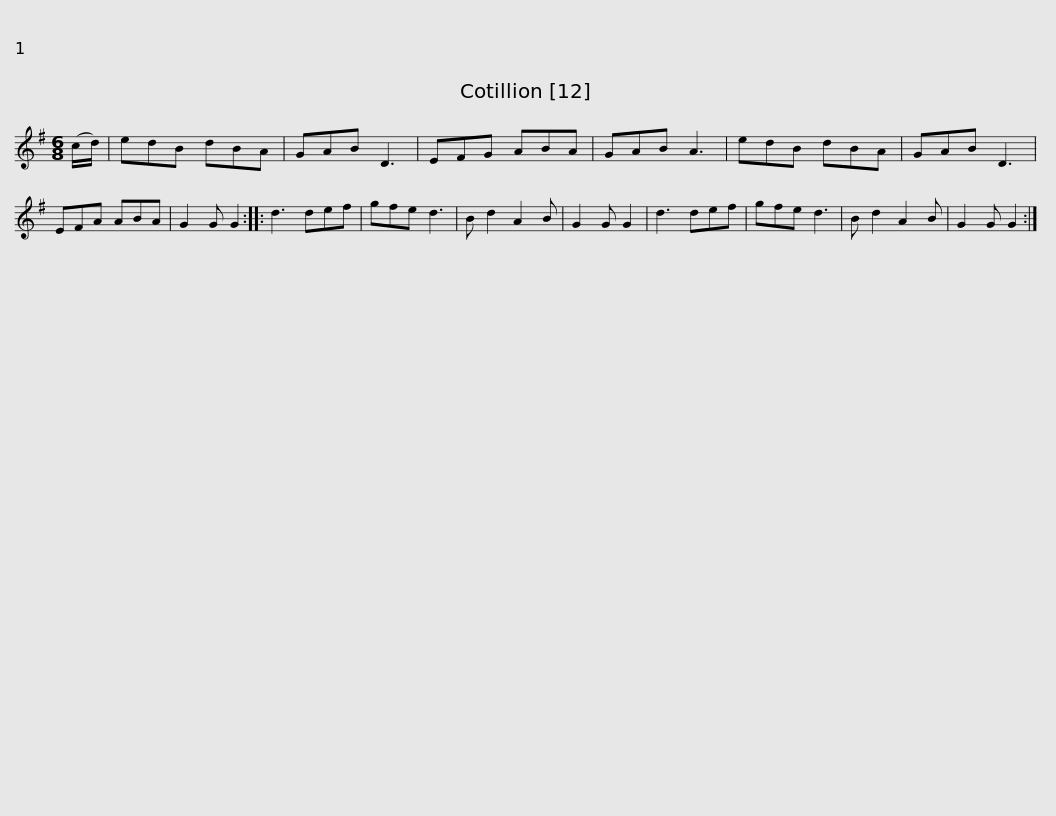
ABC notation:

X:1
L:1/8
M:6/8
I:linebreak $
K:G
V:1 treble
V:1
 (c/d/) | edB dBA | GAB D3 | EFG ABA | GAB A3 | %5
 edB dBA | GAB D3 | EFA ABA | G2 G G2 ::$ d3 def | %10
 gfe d3 | B d2 A2 B | G2 G G2 | d3 def | gfe d3 | %15
 B d2 A2 B | G2 G G2 :| %17
